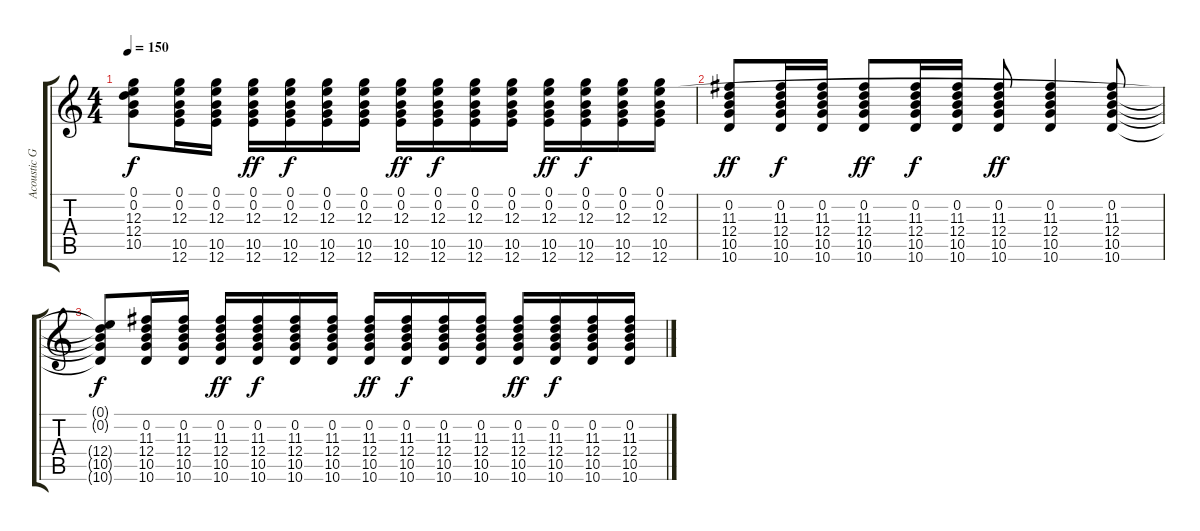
\track ("Acoustic Guitar" "Acoustic G") {instrument acousticguitarsteel}
\staff {score tabs}
\tuning (E4 B3 G3 D3 A2 E2) {hide}
\ts (4 4)
\tempo 150
\clef g2
\ks c
(0.1{t} 0.2{t} 12.3{t} 12.4{t} 10.5{t}).8{dy f} (0.1 0.2 12.3 10.5 12.6).16{volume 2} (0.1 0.2 12.3 10.5 12.6).16 (0.1 0.2 12.3 10.5 12.6).16{dy ff volume 2} (0.1 0.2 12.3 10.5 12.6).16{dy f} (0.1 0.2 12.3 10.5 12.6).16 (0.1 0.2 12.3 10.5 12.6).16{volume 2} (0.1 0.2 12.3 10.5 12.6).16{dy ff} (0.1 0.2 12.3 10.5 12.6).16{dy f} (0.1 0.2 12.3 10.5 12.6).16{volume 2} (0.1 0.2 12.3 10.5 12.6).16 (0.1 0.2 12.3 10.5 12.6).16{dy ff} (0.1 0.2 12.3 10.5 12.6).16{dy f volume 1} (0.1 0.2 12.3 10.5 12.6).16 (0.1 0.2 12.3 10.5 12.6).16 |
(0.2 11.3 12.4 10.5 10.6).8{dy ff volume 1} (0.2 11.3 12.4 10.5 10.6).16{dy f} (0.2 11.3 12.4 10.5 10.6).16 (0.2 11.3 12.4 10.5 10.6).8{dy ff volume 1} (0.2 11.3 12.4 10.5 10.6).16{dy f} (0.2 11.3 12.4 10.5 10.6).16{volume 1} (0.2 11.3 12.4 10.5 10.6).8{dy ff} (0.2 11.3 12.4 10.5 10.6).4{volume 1} (0.2 11.3 12.4 10.5 10.6).8{volume 1} |
(0.1{t} 0.2{t} 12.4{t} 10.5{t} 10.6{t}).8{dy f} (0.2 11.3 12.4 10.5 10.6).16{volume 1} (0.2 11.3 12.4 10.5 10.6).16 (0.2 11.3 12.4 10.5 10.6).16{dy ff volume 0} (0.2 11.3 12.4 10.5 10.6).16{dy f} (0.2 11.3 12.4 10.5 10.6).16 (0.2 11.3 12.4 10.5 10.6).16{volume 0} (0.2 11.3 12.4 10.5 10.6).16{dy ff} (0.2 11.3 12.4 10.5 10.6).16{dy f} (0.2 11.3 12.4 10.5 10.6).16{volume 0} (0.2 11.3 12.4 10.5 10.6).16 (0.2 11.3 12.4 10.5 10.6).16{dy ff} (0.2 11.3 12.4 10.5 10.6).16{dy f volume 0} (0.2 11.3 12.4 10.5 10.6).16 (0.2 11.3 12.4 10.5 10.6).16
